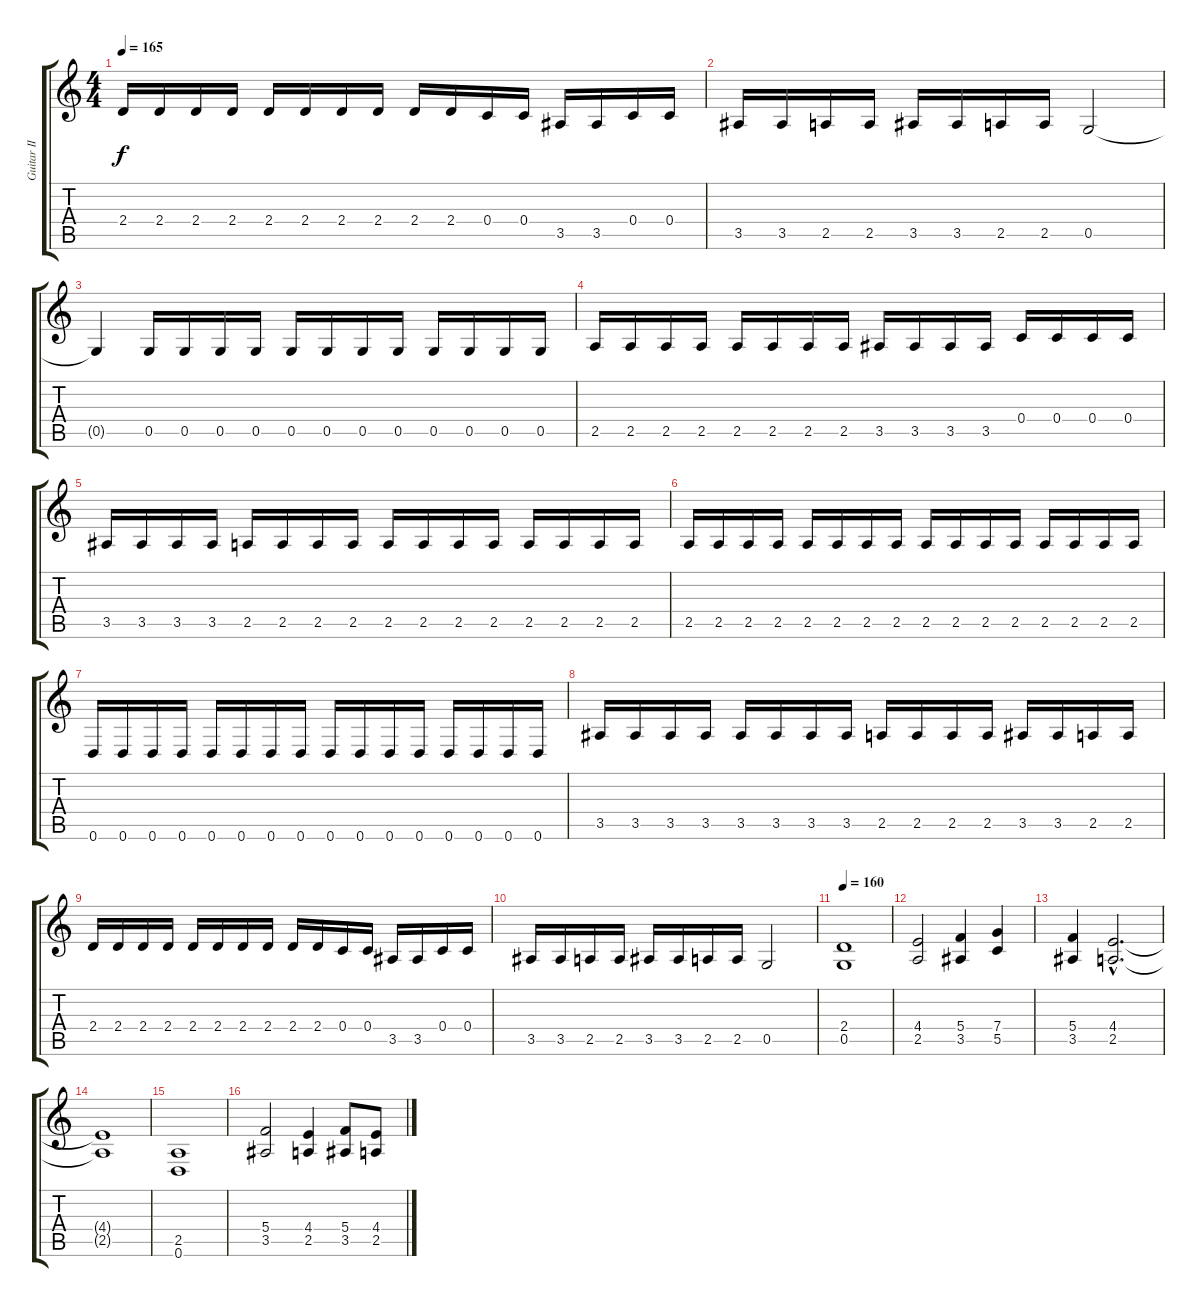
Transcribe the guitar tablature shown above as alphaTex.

\track ("Guitar II" "Guitar II") {instrument distortionguitar}
\staff {score tabs}
\tuning (D4 A3 F3 C3 G2 D2) {hide}
\ts (4 4)
\tempo 165
\clef g2
\ks c
2.4.16{dy f} 2.4.16 2.4.16 2.4.16 2.4.16 2.4.16 2.4.16 2.4.16 2.4.16 2.4.16 0.4.16 0.4.16 3.5.16 3.5.16 0.4.16 0.4.16 |
3.5.16 3.5.16 2.5.16 2.5.16 3.5.16 3.5.16 2.5.16 2.5.16 0.5.2 |
0.5{t}.4 0.5.16 0.5.16 0.5.16 0.5.16 0.5.16 0.5.16 0.5.16 0.5.16 0.5.16 0.5.16 0.5.16 0.5.16 |
2.5.16 2.5.16 2.5.16 2.5.16 2.5.16 2.5.16 2.5.16 2.5.16 3.5.16 3.5.16 3.5.16 3.5.16 0.4.16 0.4.16 0.4.16 0.4.16 |
3.5.16 3.5.16 3.5.16 3.5.16 2.5.16 2.5.16 2.5.16 2.5.16 2.5.16 2.5.16 2.5.16 2.5.16 2.5.16 2.5.16 2.5.16 2.5.16 |
2.5.16 2.5.16 2.5.16 2.5.16 2.5.16 2.5.16 2.5.16 2.5.16 2.5.16 2.5.16 2.5.16 2.5.16 2.5.16 2.5.16 2.5.16 2.5.16 |
0.6.16 0.6.16 0.6.16 0.6.16 0.6.16 0.6.16 0.6.16 0.6.16 0.6.16 0.6.16 0.6.16 0.6.16 0.6.16 0.6.16 0.6.16 0.6.16 |
3.5.16 3.5.16 3.5.16 3.5.16 3.5.16 3.5.16 3.5.16 3.5.16 2.5.16 2.5.16 2.5.16 2.5.16 3.5.16 3.5.16 2.5.16 2.5.16 |
2.4.16 2.4.16 2.4.16 2.4.16 2.4.16 2.4.16 2.4.16 2.4.16 2.4.16 2.4.16 0.4.16 0.4.16 3.5.16 3.5.16 0.4.16 0.4.16 |
3.5.16 3.5.16 2.5.16 2.5.16 3.5.16 3.5.16 2.5.16 2.5.16 0.5.2 |
\tempo 160
(2.4 0.5).1 |
(4.4 2.5).2 (5.4 3.5).4 (7.4 5.5).4 |
(5.4 3.5).4 (4.4{hac} 2.5{hac}).2{d} |
(4.4{t} 2.5{t}).1 |
(2.5 0.6).1 |
(5.4 3.5).2 (4.4 2.5).4 (5.4 3.5).8 (4.4 2.5).8
